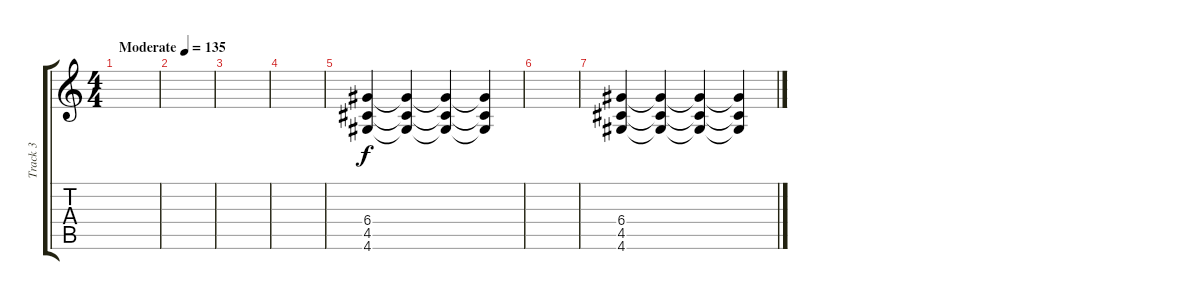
\track ("Track 3" "Track 3") {instrument distortionguitar}
\staff {score tabs}
\tuning (E4 B3 G3 D3 A2 E2) {hide}
\ts (4 4)
\tempo (135 "Moderate")
\clef g2
\ks c
|
|
|
|
(6.4 4.5 4.6).4 (6.4{t} 4.5{t} 4.6{t}).4 (6.4{t} 4.5{t} 4.6{t}).4 (6.4{t} 4.5{t} 4.6{t}).4 |
|
(6.4 4.5 4.6).4 (6.4{t} 4.5{t} 4.6{t}).4 (6.4{t} 4.5{t} 4.6{t}).4 (6.4{t} 4.5{t} 4.6{t}).4
